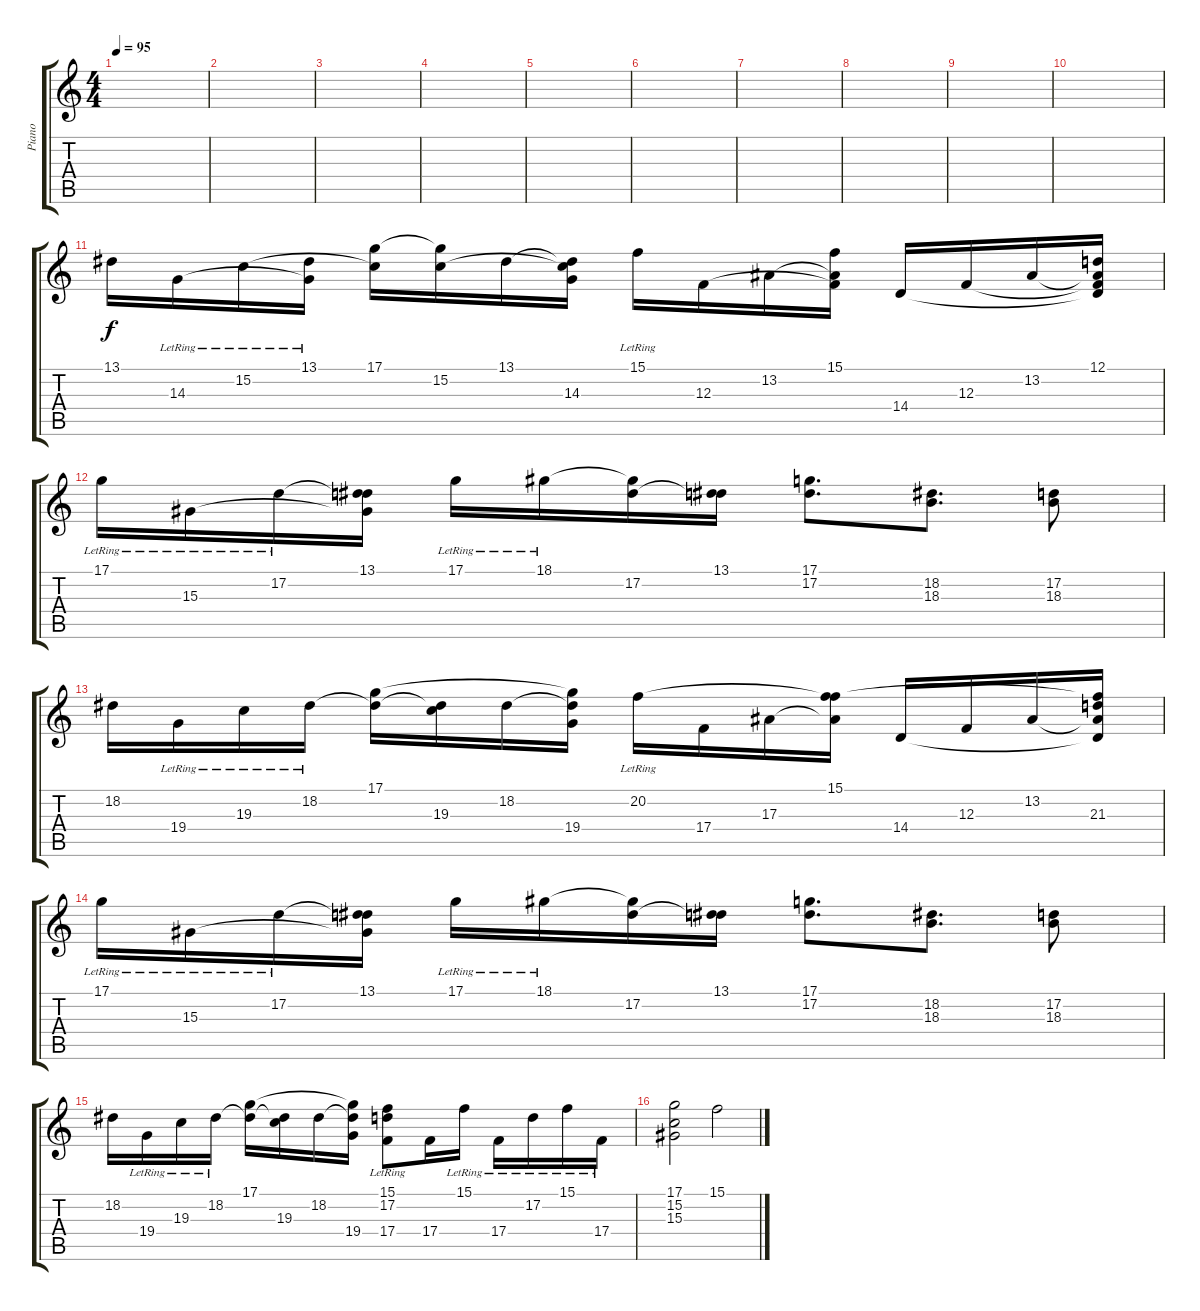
\track ("Piano" "Piano") {instrument brightacousticpiano}
\staff {score tabs}
\tuning (D4 A3 F3 C3 G2 C2) {hide}
\ts (4 4)
\tempo 95
\clef g2
\ks c
|
|
|
|
|
|
|
|
|
|
13.1.16 14.3{lr}.16 15.2{lr}.16 (13.1{lr} 14.3{t}).16 (17.1 15.2{t}).16 (17.1{t} 15.2).16 13.1.16 (13.1{t} 15.2{t} 14.3).16 15.1{lr}.16 12.3.16 13.2.16 (15.1 13.2{t} 12.3{t}).16 14.4.16 12.3.16 13.2.16 (12.1 13.2{t} 12.3{t} 14.4{t}).16 |
17.1{lr}.16 15.3{lr}.16 17.2{lr}.16 (13.1 17.2{t} 15.3{t}).16 17.1{lr}.16 18.1{lr}.16 (18.1{t} 17.2).16 (13.1 17.2{t}).16 (17.1 17.2).8{d} (18.2 18.3).8{d} (17.2 18.3).8 |
18.2.16 19.4{lr}.16 19.3{lr}.16 18.2{lr}.16 (17.1 18.2{t}).16 (18.2{t} 19.3).16 18.2.16 (17.1{t} 18.2{t} 19.4).16 20.2{lr}.16 17.4.16 17.3.16 (15.1 20.2{t} 17.3{t}).16 14.4.16 12.3.16 13.2.16 (15.1{t} 13.2{t} 21.3 14.4{t}).16 |
17.1{lr}.16 15.3{lr}.16 17.2{lr}.16 (13.1 17.2{t} 15.3{t}).16 17.1{lr}.16 18.1{lr}.16 (18.1{t} 17.2).16 (13.1 17.2{t}).16 (17.1 17.2).8{d} (18.2 18.3).8{d} (17.2 18.3).8 |
18.2.16 19.4{lr}.16 19.3{lr}.16 18.2{lr}.16 (17.1 18.2{t}).16 (18.2{t} 19.3).16 18.2.16 (17.1{t} 18.2{t} 19.4).16 (15.1{lr} 17.2 17.4).8 17.4.16 15.1{lr}.16 17.4{lr}.16 17.2{lr}.16 15.1{lr}.16 17.4{lr}.16 |
(17.1 15.2 15.3).2 15.1.2
